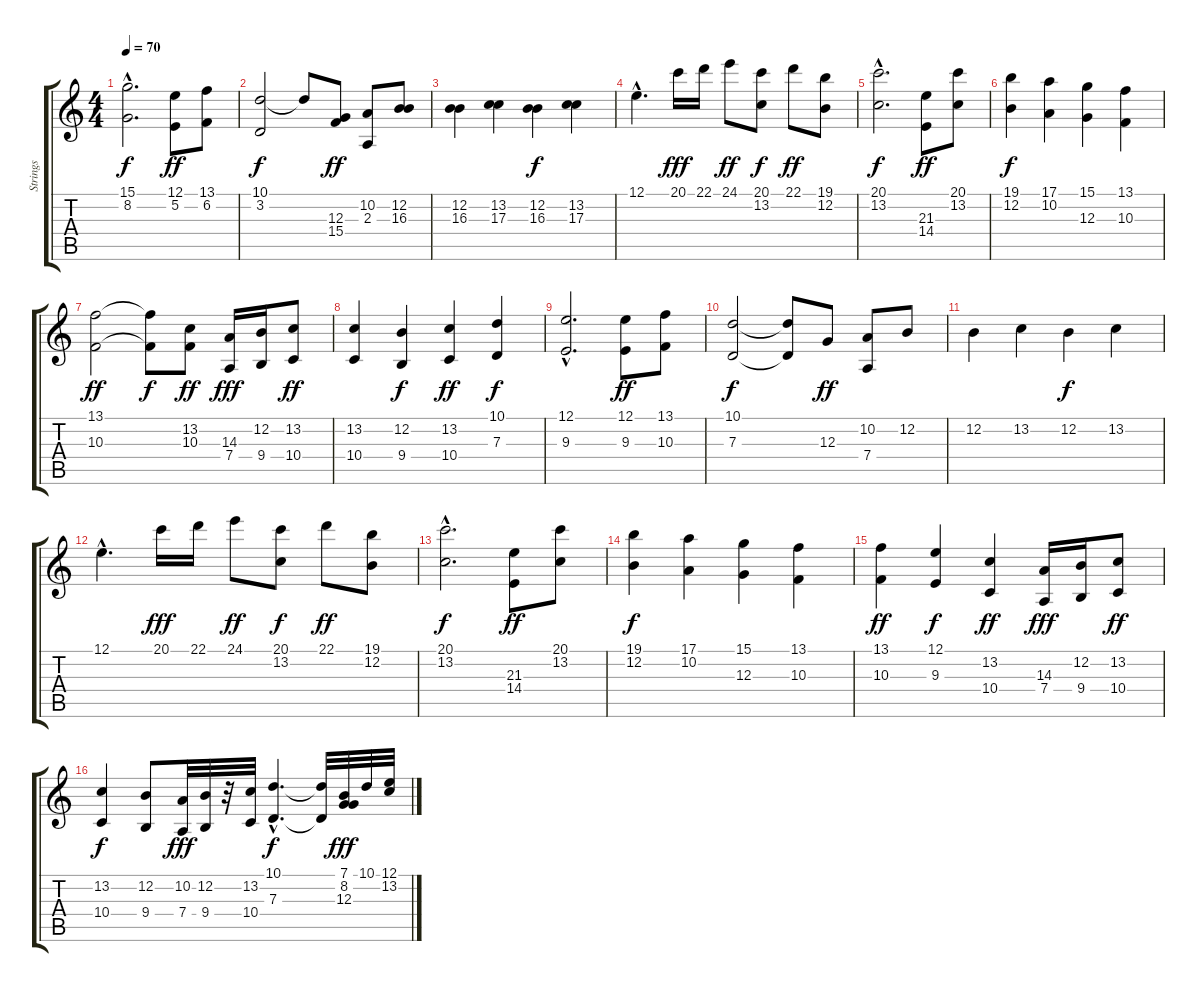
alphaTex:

\track ("Strings" "Strings") {instrument stringensemble2}
\staff {score tabs}
\tuning (E4 B3 G3 D3 A2 E2) {hide}
\ts (4 4)
\tempo 70
\clef g2
\ks c
(15.1{hac} 8.2{hac}).2{d dy f} (12.1 5.2).8{dy ff} (13.1 6.2).8 |
(10.1 3.2).2{dy f} 10.1{t}.8 (12.3 15.4).8{dy ff} (10.2 2.3).8 (12.2 16.3).8 |
(12.2 16.3).4 (13.2 17.3).4 (12.2 16.3).4{dy f} (13.2 17.3).4 |
12.1{hac}.4{d} 20.1.16{dy fff} 22.1.16 24.1.8{dy ff} (20.1 13.2).8{dy f} 22.1.8{dy ff} (19.1 12.2).8 |
(20.1{hac} 13.2{hac}).2{d dy f} (21.3 14.4).8{dy ff} (20.1 13.2).8 |
(19.1 12.2).4{dy f} (17.1 10.2).4 (15.1 12.3).4 (13.1 10.3).4 |
(13.1 10.3).2{dy ff} (13.1{t} 10.3{t}).8{dy f} (13.2 10.3).8{dy ff} (14.3 7.4).16{dy fff} (12.2 9.4).16 (13.2 10.4).8{dy ff} |
(13.2 10.4).4 (12.2 9.4).4{dy f} (13.2 10.4).4{dy ff} (10.1 7.3).4{dy f} |
(12.1{hac} 9.3{hac}).2{d} (12.1 9.3).8{dy ff} (13.1 10.3).8 |
(10.1 7.3).2{dy f} (10.1{t} 7.3{t}).8 12.3.8{dy ff} (10.2 7.4).8 12.2.8 |
12.2.4 13.2.4 12.2.4{dy f} 13.2.4 |
12.1{hac}.4{d} 20.1.16{dy fff} 22.1.16 24.1.8{dy ff} (20.1 13.2).8{dy f} 22.1.8{dy ff} (19.1 12.2).8 |
(20.1{hac} 13.2{hac}).2{d dy f} (21.3 14.4).8{dy ff} (20.1 13.2).8 |
(19.1 12.2).4{dy f} (17.1 10.2).4 (15.1 12.3).4 (13.1 10.3).4 |
(13.1 10.3).4{dy ff} (12.1 9.3).4{dy f} (13.2 10.4).4{dy ff} (14.3 7.4).16{dy fff} (12.2 9.4).16 (13.2 10.4).8{dy ff} |
(13.2 10.4).4{dy f} (12.2 9.4).8 (10.2 7.4).32{dy fff} (12.2 9.4).32 r.32 (13.2 10.4).32 (10.1{hac} 7.3{hac}).4{d dy f} (10.1{t} 7.3{t}).32 (7.1 8.2 12.3).32{dy fff} 10.1.32 (12.1 13.2).32
